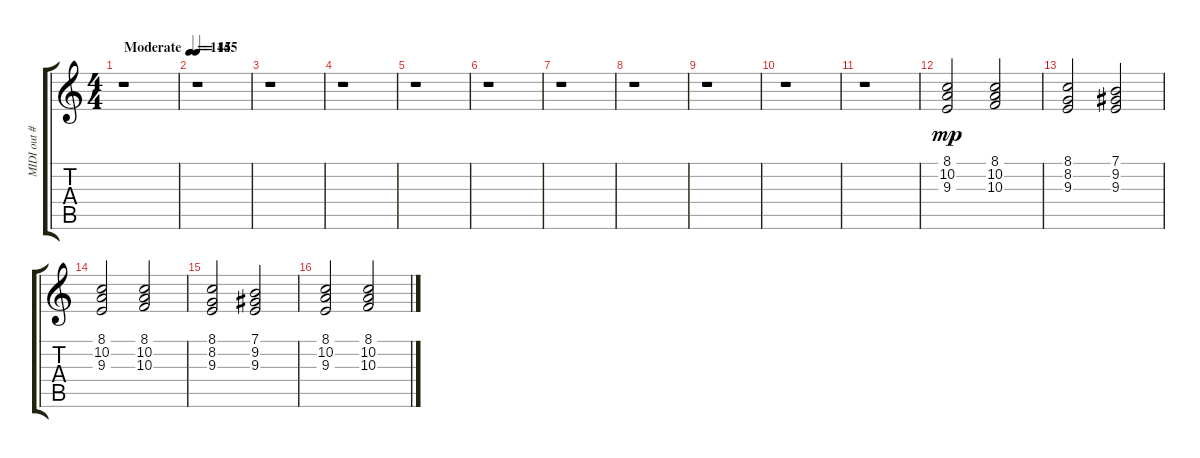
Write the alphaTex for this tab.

\track ("MIDI out #9" "MIDI out #") {instrument synthstrings1}
\staff {score tabs}
\tuning (E4 B3 G3 D3 A2 E2) {hide}
\ts (4 4)
\tempo (145 "Moderate")
\clef g2
\ks c
r.1{dy mp instrument synthstrings1} |
\tempo 145
r.1 |
r.1 |
r.1 |
r.1 |
r.1 |
r.1 |
r.1 |
r.1 |
r.1 |
r.1 |
(8.1 10.2 9.3).2{volume 12 balance 8 instrument synthstrings1} (8.1 10.2 10.3).2 |
(8.1 8.2 9.3).2 (7.1 9.2 9.3).2 |
(8.1 10.2 9.3).2 (8.1 10.2 10.3).2 |
(8.1 8.2 9.3).2 (7.1 9.2 9.3).2 |
(8.1 10.2 9.3).2 (8.1 10.2 10.3).2
